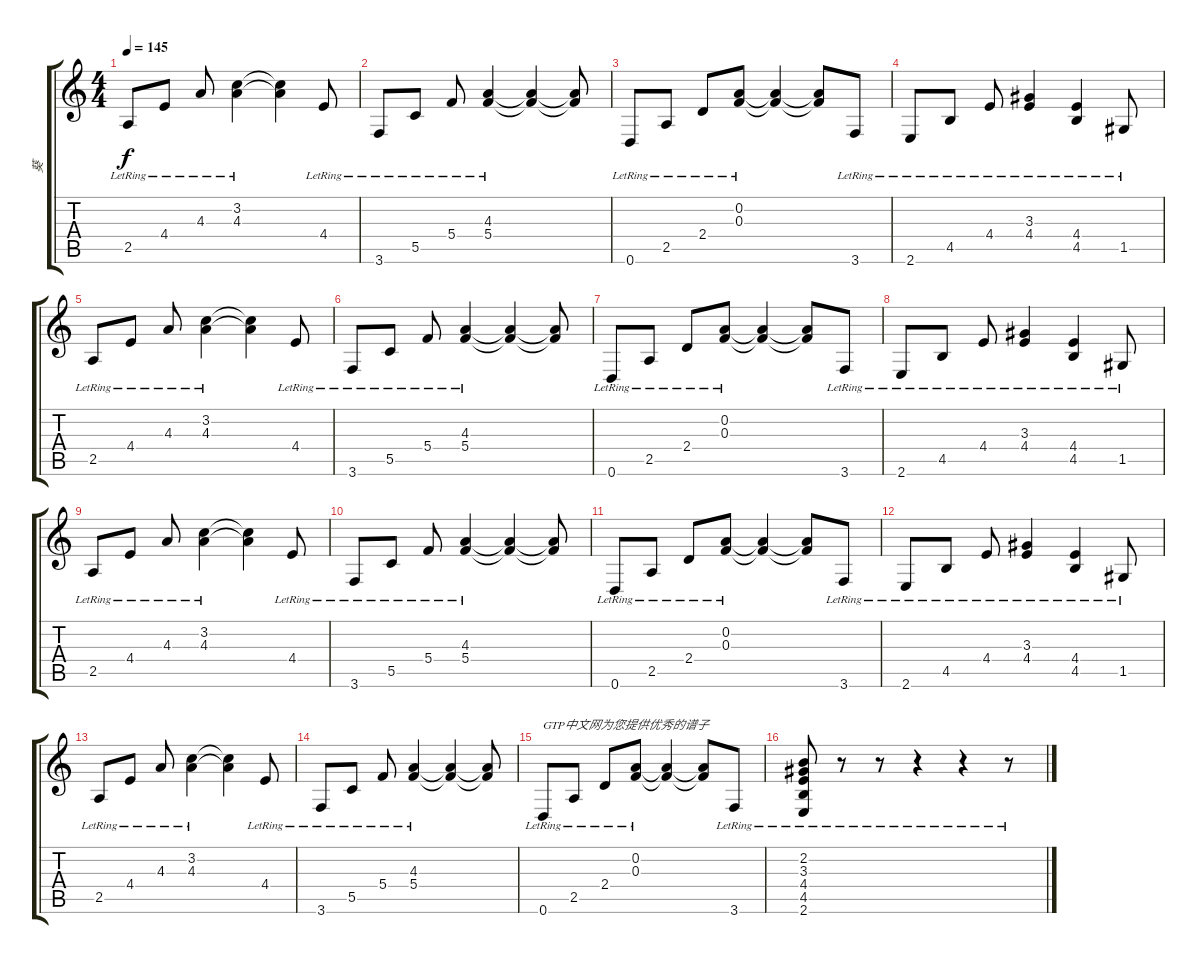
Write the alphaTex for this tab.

\track ("葵" "葵") {instrument acousticguitarsteel}
\staff {score tabs}
\tuning (D4 A3 F3 C3 G2 D2) {hide}
\ts (4 4)
\tempo 145
\clef g2
\ks c
2.5{lr}.8{dy f} 4.4{lr}.8 4.3{lr}.8 (3.2{lr} 4.3{lr}).4 (3.2{t} 4.3{t}).4 4.4{lr}.8 |
3.6{lr}.8 5.5{lr}.8 5.4{lr}.8 (4.3{lr} 5.4{lr}).4 (4.3{t} 5.4{t}).4 (4.3{t} 5.4{t}).8 |
0.6{lr}.8 2.5{lr}.8 2.4{lr}.8 (0.2{lr} 0.3{lr}).8 (0.2{t} 0.3{t}).4 (0.2{t} 0.3{t}).8 3.6{lr}.8 |
2.6{lr}.8 4.5{lr}.8 4.4{lr}.8 (3.3{lr} 4.4{lr}).4 (4.4{lr} 4.5{lr}).4 1.5{lr}.8 |
2.5{lr}.8 4.4{lr}.8 4.3{lr}.8 (3.2{lr} 4.3{lr}).4 (3.2{t} 4.3{t}).4 4.4{lr}.8 |
3.6{lr}.8 5.5{lr}.8 5.4{lr}.8 (4.3{lr} 5.4{lr}).4 (4.3{t} 5.4{t}).4 (4.3{t} 5.4{t}).8 |
0.6{lr}.8 2.5{lr}.8 2.4{lr}.8 (0.2{lr} 0.3{lr}).8 (0.2{t} 0.3{t}).4 (0.2{t} 0.3{t}).8 3.6{lr}.8 |
2.6{lr}.8 4.5{lr}.8 4.4{lr}.8 (3.3{lr} 4.4{lr}).4 (4.4{lr} 4.5{lr}).4 1.5{lr}.8 |
2.5{lr}.8 4.4{lr}.8 4.3{lr}.8 (3.2{lr} 4.3{lr}).4 (3.2{t} 4.3{t}).4 4.4{lr}.8 |
3.6{lr}.8 5.5{lr}.8 5.4{lr}.8 (4.3{lr} 5.4{lr}).4 (4.3{t} 5.4{t}).4 (4.3{t} 5.4{t}).8 |
0.6{lr}.8 2.5{lr}.8 2.4{lr}.8 (0.2{lr} 0.3{lr}).8 (0.2{t} 0.3{t}).4 (0.2{t} 0.3{t}).8 3.6{lr}.8 |
2.6{lr}.8 4.5{lr}.8 4.4{lr}.8 (3.3{lr} 4.4{lr}).4 (4.4{lr} 4.5{lr}).4 1.5{lr}.8 |
2.5{lr}.8 4.4{lr}.8 4.3{lr}.8 (3.2{lr} 4.3{lr}).4 (3.2{t} 4.3{t}).4 4.4{lr}.8 |
3.6{lr}.8 5.5{lr}.8 5.4{lr}.8 (4.3{lr} 5.4{lr}).4 (4.3{t} 5.4{t}).4 (4.3{t} 5.4{t}).8 |
0.6{lr}.8{txt "GTP中文网为您提供优秀的谱子"} 2.5{lr}.8 2.4{lr}.8 (0.2{lr} 0.3{lr}).8 (0.2{t} 0.3{t}).4 (0.2{t} 0.3{t}).8 3.6{lr}.8 |
(2.2 3.3 4.4 4.5 2.6{lr}).8 r.8 r.8 r.4 r.4 r.8
